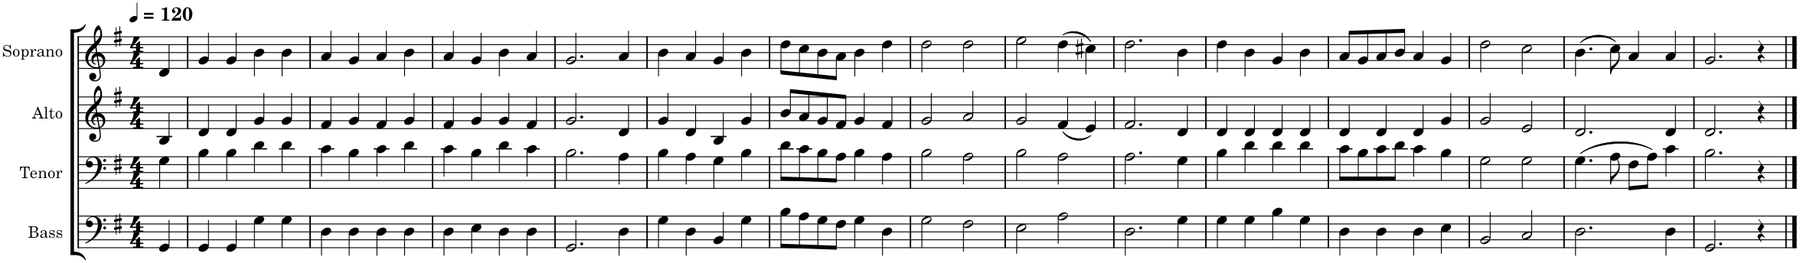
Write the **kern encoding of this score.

**kern	**kern	**kern	**kern
*part4	*part3	*part2	*part1
*staff4	*staff3	*staff2	*staff1
*I"Bass	*I"Tenor	*I"Alto	*I"Soprano
*I'B.	*I'T.	*I'A.	*I'S.
*clefF4	*clefF4	*clefG2	*clefG2
*k[f#]	*k[f#]	*k[f#]	*k[f#]
*M4/4	*M4/4	*M4/4	*M4/4
*MM120	*MM120	*MM120	*MM120
=	=	=	=
4GG/	4G\	4B/	4d/
=1	=1	=1	=1
4GG/	4B\	4d/	4g/
4GG/	4B\	4d/	4g/
4G\	4d\	4g/	4b\
4G\	4d\	4g/	4b\
=2	=2	=2	=2
4D\	4c\	4f#/	4a/
4D\	4B\	4g/	4g/
4D\	4c\	4f#/	4a/
4D\	4d\	4g/	4b\
=3	=3	=3	=3
4D\	4c\	4f#/	4a/
4E\	4B\	4g/	4g/
4D\	4d\	4g/	4b\
4D\	4c\	4f#/	4a/
=4	=4	=4	=4
2.GG/	2.B\	2.g/	2.g/
4D\	4A\	4d/	4a/
=5	=5	=5	=5
4G\	4B\	4g/	4b\
4D\	4A\	4d/	4a/
4BB/	4G\	4B/	4g/
4G\	4B\	4g/	4b\
=6	=6	=6	=6
8B\L	8d\L	8b/L	8dd\L
8A\	8c\	8a/	8cc\
8G\	8B\	8g/	8b\
8F#\J	8A\J	8f#/J	8a\J
4G\	4B\	4g/	4b\
4D\	4A\	4f#/	4dd\
=7	=7	=7	=7
2G\	2B\	2g/	2dd\
2F#\	2A\	2a/	2dd\
=8	=8	=8	=8
2E\	2B\	2g/	2ee\
2A\	2A\	(4f#/	(4dd\
.	.	4e/)	4cc#X\)
=9	=9	=9	=9
2.D\	2.A\	2.f#/	2.dd\
4G\	4G\	4d/	4b\
=10	=10	=10	=10
4G\	4B\	4d/	4dd\
4G\	4d\	4d/	4b\
4B\	4d\	4d/	4g/
4G\	4d\	4d/	4b\
=11	=11	=11	=11
4D\	8c\L	4d/	8a/L
.	8B\	.	8g/
4D\	8c\	4d/	8a/
.	8d\J	.	8b/J
4D\	4c\	4d/	4a/
4E\	4B\	4g/	4g/
=12	=12	=12	=12
2BB/	2G\	2g/	2dd\
2C/	2G\	2e/	2cc\
=13	=13	=13	=13
2.D\	(4.G\	2.d/	(4.b\
.	8A\	.	8cc\)
.	8F#\L	.	4a/
.	8A\J)	.	.
4D\	4c\	4d/	4a/
=14	=14	=14	=14
2.GG/	2.B\	2.d/	2.g/
4r	4r	4r	4r
==	==	==	==
*-	*-	*-	*-
